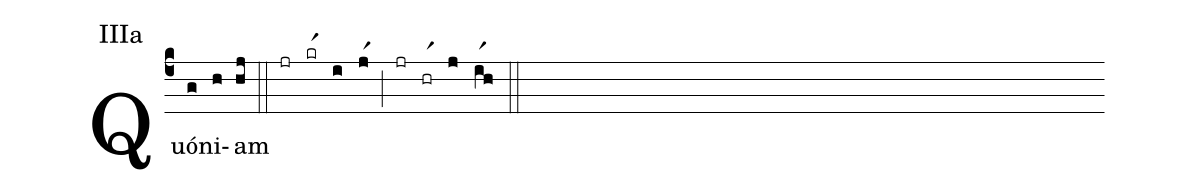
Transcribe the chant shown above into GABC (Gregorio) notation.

annotation: IIIa;
%%
(c4)Quó(g)ni(h)am(hj) (::) (jr)(krr1)(i)(jr1)(;)(jr)(hrr1)(j)(ir1h)(::)
